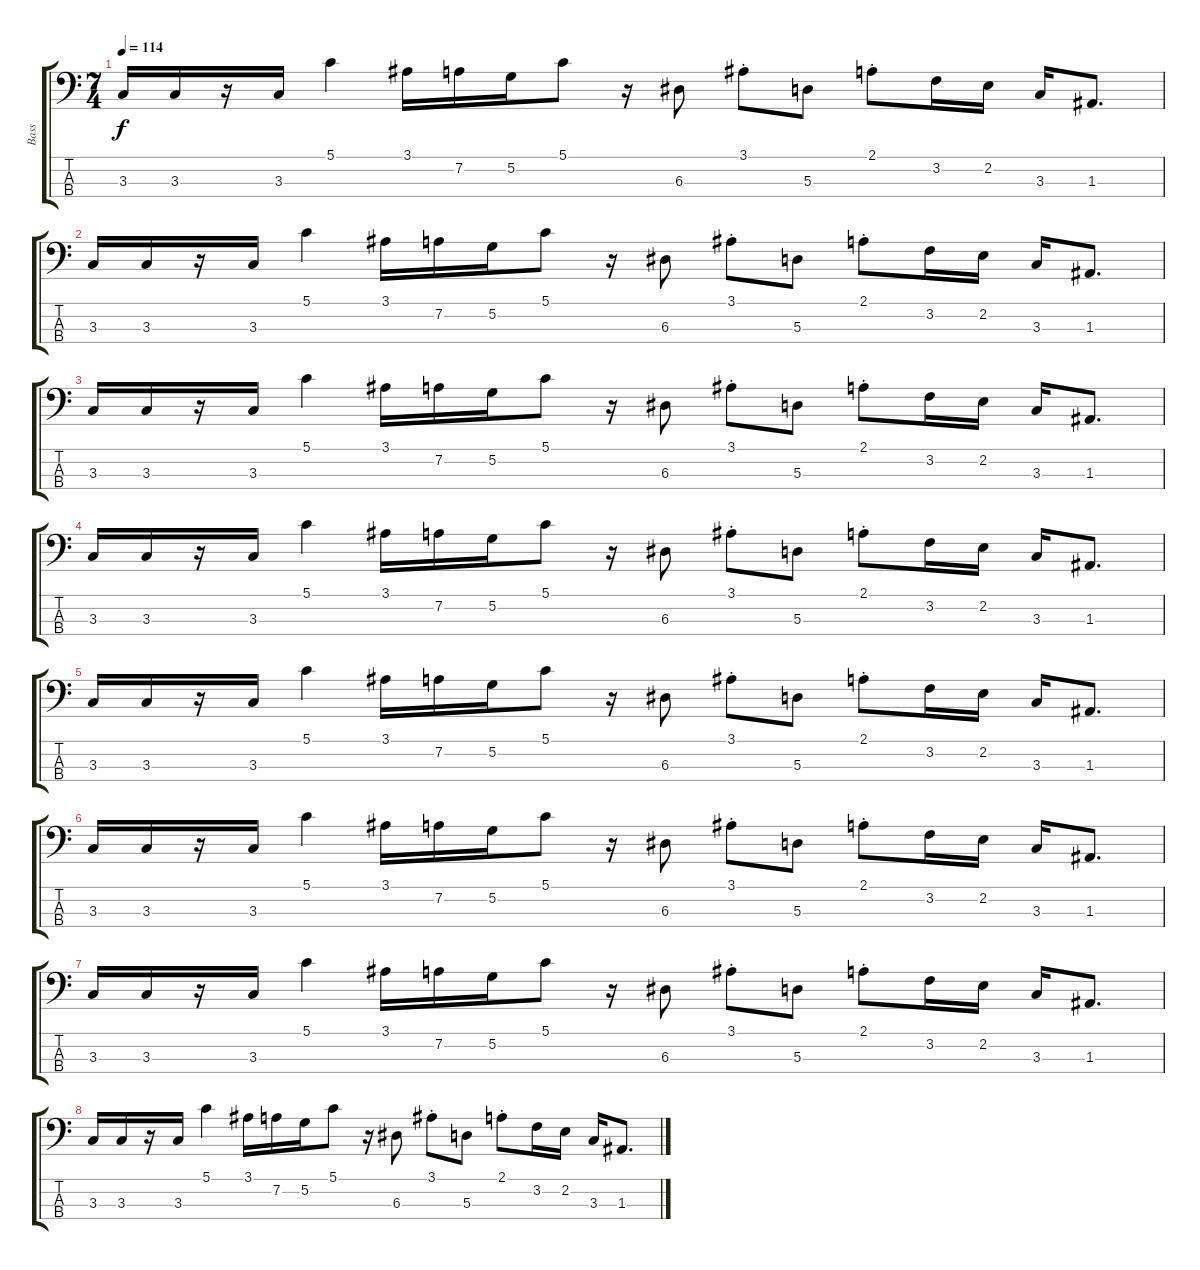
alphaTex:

\track ("Bass" "Bass") {instrument electricbassfinger}
\staff {score tabs}
\tuning (G2 D2 A1 E1) {hide}
\ts (7 4)
\tempo 114
\clef f4
\ks c
3.3.16{dy f} 3.3.16 r.16 3.3.16 5.1.4 3.1.16 7.2.16 5.2.16 5.1.8 r.16 6.3.8 3.1{st}.8 5.3.8 2.1{st}.8 3.2.16 2.2.16 3.3.16 1.3.8{d} |
3.3.16 3.3.16 r.16 3.3.16 5.1.4 3.1.16 7.2.16 5.2.16 5.1.8 r.16 6.3.8 3.1{st}.8 5.3.8 2.1{st}.8 3.2.16 2.2.16 3.3.16 1.3.8{d} |
3.3.16 3.3.16 r.16 3.3.16 5.1.4 3.1.16 7.2.16 5.2.16 5.1.8 r.16 6.3.8 3.1{st}.8 5.3.8 2.1{st}.8 3.2.16 2.2.16 3.3.16 1.3.8{d} |
3.3.16 3.3.16 r.16 3.3.16 5.1.4 3.1.16 7.2.16 5.2.16 5.1.8 r.16 6.3.8 3.1{st}.8 5.3.8 2.1{st}.8 3.2.16 2.2.16 3.3.16 1.3.8{d} |
3.3.16 3.3.16 r.16 3.3.16 5.1.4 3.1.16 7.2.16 5.2.16 5.1.8 r.16 6.3.8 3.1{st}.8 5.3.8 2.1{st}.8 3.2.16 2.2.16 3.3.16 1.3.8{d} |
3.3.16 3.3.16 r.16 3.3.16 5.1.4 3.1.16 7.2.16 5.2.16 5.1.8 r.16 6.3.8 3.1{st}.8 5.3.8 2.1{st}.8 3.2.16 2.2.16 3.3.16 1.3.8{d} |
3.3.16 3.3.16 r.16 3.3.16 5.1.4 3.1.16 7.2.16 5.2.16 5.1.8 r.16 6.3.8 3.1{st}.8 5.3.8 2.1{st}.8 3.2.16 2.2.16 3.3.16 1.3.8{d} |
3.3.16 3.3.16 r.16 3.3.16 5.1.4 3.1.16 7.2.16 5.2.16 5.1.8 r.16 6.3.8 3.1{st}.8 5.3.8 2.1{st}.8 3.2.16 2.2.16 3.3.16 1.3.8{d}
